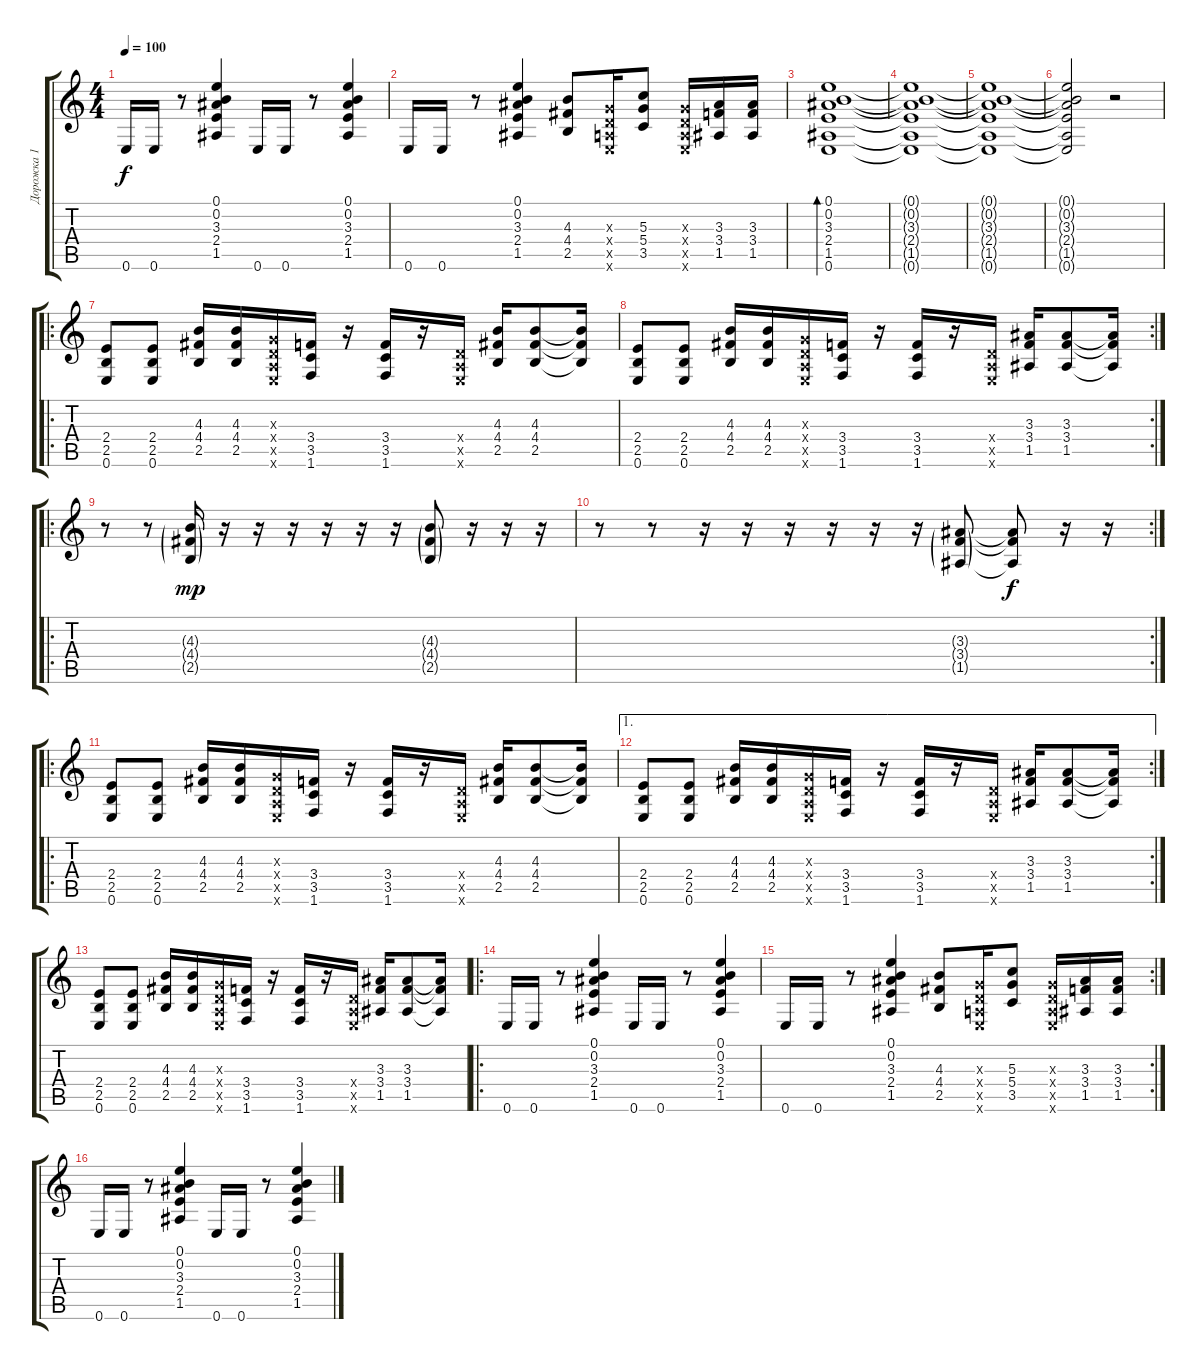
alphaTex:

\track ("Дорожка 1" "Дорожка 1") {mute instrument distortionguitar}
\staff {score tabs}
\tuning (E4 B3 G3 D3 A2 E2) {hide}
\ts (4 4)
\tempo 100
\clef g2
\ks c
0.6.16{dy f} 0.6.16 r.8 (0.1 0.2 3.3 2.4 1.5).4 0.6.16 0.6.16 r.8 (0.1 0.2 3.3 2.4 1.5).4 |
0.6.16 0.6.16 r.8 (0.1 0.2 3.3 2.4 1.5).4 (4.3 4.4 2.5).8 (0.3{x} 0.4{x} 0.5{x} 0.6{x}).16 (5.3 5.4 3.5).8 (0.3{x} 0.4{x} 0.5{x} 0.6{x}).16 (3.3 3.4 1.5).16 (3.3 3.4 1.5).16 |
(0.1 0.2 3.3 2.4 1.5 0.6).1{bd 120} |
(0.1{t} 0.2{t} 3.3{t} 2.4{t} 1.5{t} 0.6{t}).1 |
(0.1{t} 0.2{t} 3.3{t} 2.4{t} 1.5{t} 0.6{t}).1 |
(0.1{t} 0.2{t} 3.3{t} 2.4{t} 1.5{t} 0.6{t}).2 r.2 |
\ro
(2.4 2.5 0.6).8 (2.4 2.5 0.6).8 (4.3 4.4 2.5).16 (4.3 4.4 2.5).16 (0.3{x} 0.4{x} 0.5{x} 0.6{x}).16 (3.4 3.5 1.6).16 r.16 (3.4 3.5 1.6).16 r.16 (0.4{x} 0.5{x} 0.6{x}).16 (4.3 4.4 2.5).16 (4.3 4.4 2.5).8 (4.3{t} 4.4{t} 2.5{t}).16 |
\rc 2
(2.4 2.5 0.6).8 (2.4 2.5 0.6).8 (4.3 4.4 2.5).16 (4.3 4.4 2.5).16 (0.3{x} 0.4{x} 0.5{x} 0.6{x}).16 (3.4 3.5 1.6).16 r.16 (3.4 3.5 1.6).16 r.16 (0.4{x} 0.5{x} 0.6{x}).16 (3.3 3.4 1.5).16 (3.3 3.4 1.5).8 (3.3{t} 3.4{t} 1.5{t}).16 |
\ro
r.8 r.8 (4.3{g} 4.4{g} 2.5{g}).16{dy mp} r.16 r.16 r.16 r.16 r.16 r.16 (4.3{g} 4.4{g} 2.5{g}).8 r.16 r.16 r.16 |
\rc 2
r.8 r.8 r.16 r.16 r.16 r.16 r.16 r.16 (3.3{g} 3.4{g} 1.5{g}).8 (3.3{t} 3.4{t} 1.5{t}).8{dy f} r.16 r.16 |
\ro
(2.4 2.5 0.6).8 (2.4 2.5 0.6).8 (4.3 4.4 2.5).16 (4.3 4.4 2.5).16 (0.3{x} 0.4{x} 0.5{x} 0.6{x}).16 (3.4 3.5 1.6).16 r.16 (3.4 3.5 1.6).16 r.16 (0.4{x} 0.5{x} 0.6{x}).16 (4.3 4.4 2.5).16 (4.3 4.4 2.5).8 (4.3{t} 4.4{t} 2.5{t}).16 |
\ae 1
\rc 2
(2.4 2.5 0.6).8 (2.4 2.5 0.6).8 (4.3 4.4 2.5).16 (4.3 4.4 2.5).16 (0.3{x} 0.4{x} 0.5{x} 0.6{x}).16 (3.4 3.5 1.6).16 r.16 (3.4 3.5 1.6).16 r.16 (0.4{x} 0.5{x} 0.6{x}).16 (3.3 3.4 1.5).16 (3.3 3.4 1.5).8 (3.3{t} 3.4{t} 1.5{t}).16 |
(2.4 2.5 0.6).8 (2.4 2.5 0.6).8 (4.3 4.4 2.5).16 (4.3 4.4 2.5).16 (0.3{x} 0.4{x} 0.5{x} 0.6{x}).16 (3.4 3.5 1.6).16 r.16 (3.4 3.5 1.6).16 r.16 (0.4{x} 0.5{x} 0.6{x}).16 (3.3 3.4 1.5).16 (3.3 3.4 1.5).8 (3.3{t} 3.4{t} 1.5{t}).16 |
\ro
0.6.16 0.6.16 r.8 (0.1 0.2 3.3 2.4 1.5).4 0.6.16 0.6.16 r.8 (0.1 0.2 3.3 2.4 1.5).4 |
\rc 2
0.6.16 0.6.16 r.8 (0.1 0.2 3.3 2.4 1.5).4 (4.3 4.4 2.5).8 (0.3{x} 0.4{x} 0.5{x} 0.6{x}).16 (5.3 5.4 3.5).8 (0.3{x} 0.4{x} 0.5{x} 0.6{x}).16 (3.3 3.4 1.5).16 (3.3 3.4 1.5).16 |
0.6.16 0.6.16 r.8 (0.1 0.2 3.3 2.4 1.5).4 0.6.16 0.6.16 r.8 (0.1 0.2 3.3 2.4 1.5).4
